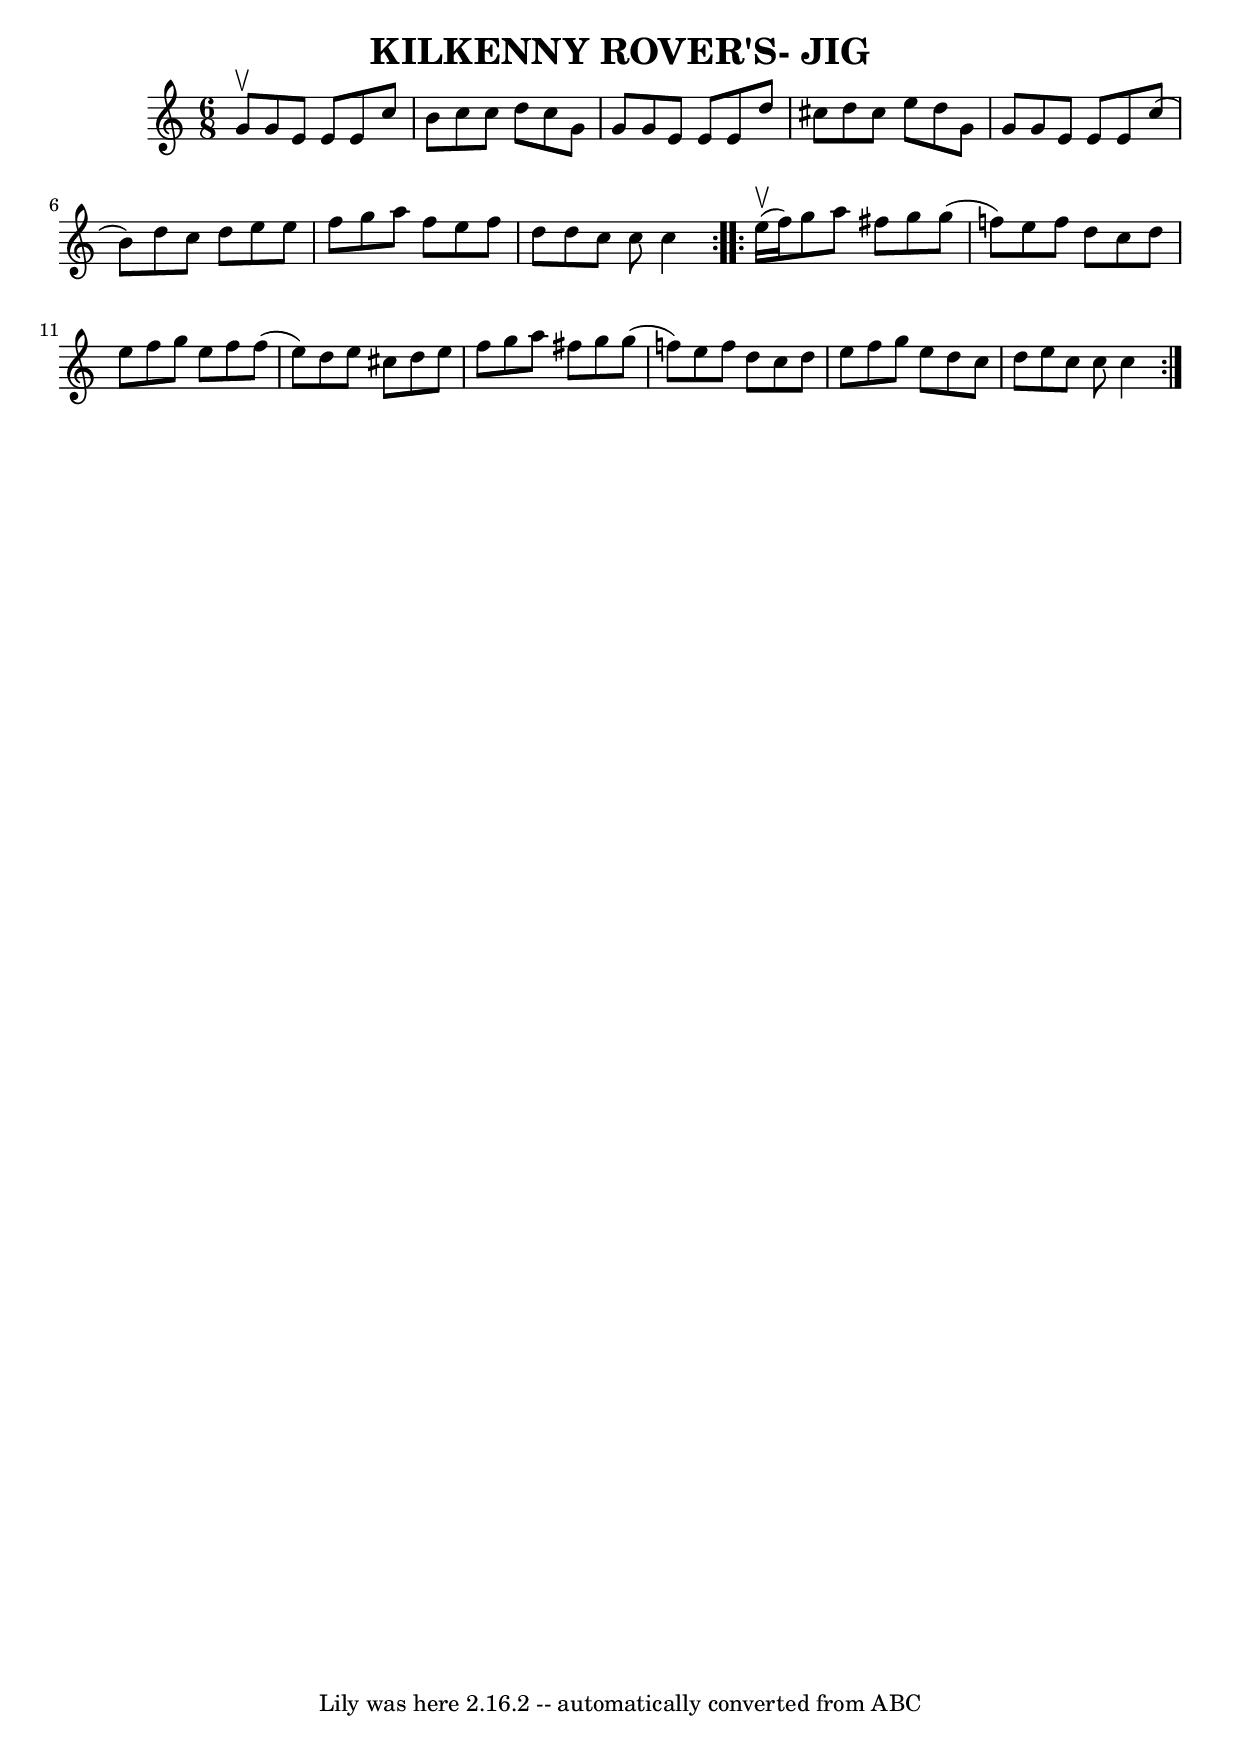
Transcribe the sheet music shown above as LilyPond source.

\version "2.16.2"
\include "Mammoth.ily"
\header {
  %% book = "Ryan's Mammoth Collection of Fiddle Tunes"
 crossRefNumber = "1"
 footnotes = ""
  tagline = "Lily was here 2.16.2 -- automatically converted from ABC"
  title = "KILKENNY ROVER'S- JIG"

}
voicedefault =  {



  \repeat volta 2 {

    \time 6/8 
    \key c \major g'8^\upbow        |
 g'8 e'8 e'8 e'8 c''8 b'8     |
 c''8 c''8 d''8 c''8 g'8 g'8     |
 g'8 e'8 e'8 e'8 d''8 cis''8    |
 d''8 cis''8 e''8 d''8 g'8 g'8         |
 g'8 e'8 e'8 e'8 c''8 (b'8)    |
 d''8 c''8 d''8 e''8 e''8 f''8    |
 g''8 a''8 f''8 e''8 f''8 d''8    |
 d''8    
 c''8 c''8 c''4    
  }     
  \repeat volta 2 { e''16 (^\upbow f''16)    |
 g''8 a''8 fis''8 g''8 g''8 (f''!8)   |
 e''8 f''8 d''8 c''8 d''8 e''8     |
 f''8 g''8 e''8 f''8 f''8 (e''8)    |
 d''8 e''8 cis''8 d''8 e''8 f''8         |
 g''8 a''8 fis''8 g''8 g''8 ( f''!8)    |
 e''8 f''8 d''8 c''8 d''8 e''8    |
 f''8 g''8 e''8 d''8 c''8 d''8     |
 e''8 c''8    
 c''8 c''4    
  }   

}

\score{
  <<

    \context Staff="default"
    {
      \voicedefault 
      
    }

  >>
  \layout {
    
  }
  \midi {
  }

}
